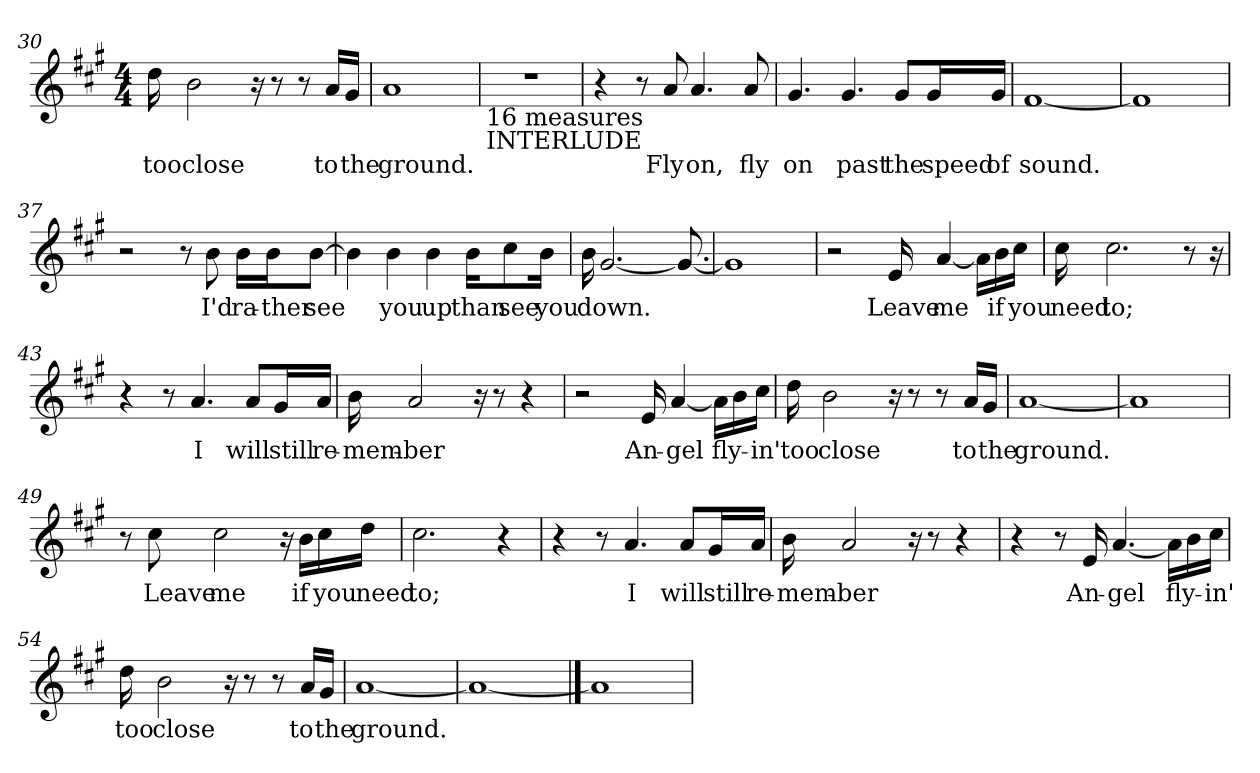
**kern	**text
*part1	*part1
*staff1	*staff1
*clefG2	*
*k[f#c#g#]	*
*A:	*
*M4/4	*
=30	=30
16dd\	too
2b\	close
16r	.
8r	.
8r	.
16a/LL	to
16g#/JJ	the
=31	=31
1a	ground.
=32	=32
!LO:TX:b:t=16 measures\nINTERLUDE	!
1r	.
!!LO:PB:g=z
=33	=33
4r	.
8r	.
8a/	Fly
4.a/	on,
8a/	fly
=34	=34
4.g#/	on
4.g#/	past
8g#/L	the
16g#/L	speed
16g#/JJ	of
=35	=35
[1f#	sound.
=36	=36
1f#]	.
=37	=37
2r	.
8r	.
8b\	I'd
16b\LL	ra-
16b\J	-ther
[8b\J	see
!!LO:LB:g=z
=38	=38
4b\]	.
4b\	you
4b\	up
16b\KL	than
8cc#\	see
16b\Jk	you
=39	=39
16b\	down.
[2.g#/	.
8.g#/_	.
=40	=40
1g#]	.
=41	=41
2r	.
16e/	Leave
[4a/	me
16a\LL]	.
16b\	if
16cc#\JJ	you
!!LO:LB:g=z
=42	=42
16cc#\	need
2.cc#\	to;
8r	.
16r	.
=43	=43
4r	.
8r	.
4.a/	I
8a/L	will
16g#/L	still
16a/JJ	re-
=44	=44
16b\	-mem-
2a/	ber
16r	.
8r	.
4r	.
=45	=45
2r	.
16e/	An-
[4a/	-gel
16a\LL]	.
16b\	fly-
16cc#\JJ	-in'
!!LO:LB:g=z
=46	=46
16dd\	too
2b\	close
16r	.
8r	.
8r	.
16a/LL	to
16g#/JJ	the
=47	=47
[1a	ground.
=48	=48
1a]	.
=49	=49
8r	.
8cc#\	Leave
2cc#\	me
16r	.
16b\LL	if
16cc#\	you
16dd\JJ	need
=50	=50
2.cc#\	to;
4r	.
!!LO:LB:g=z
=51	=51
4r	.
8r	.
4.a/	I
8a/L	will
16g#/L	still
16a/JJ	re-
=52	=52
16b\	-mem-
2a/	ber
16r	.
8r	.
4r	.
=53	=53
4r	.
8r	.
16e/	An-
[4.a/	-gel
16a\LL]	.
16b\	fly-
16cc#\JJ	-in'
!!LO:LB:g=z
=54	=54
16dd\	too
2b\	close
16r	.
8r	.
8r	.
16a/LL	to
16g#/JJ	the
=55	=55
[1a	ground.
=56	=56
1a_	.
==57	==57
1a]	.
=	=
*-	*-
